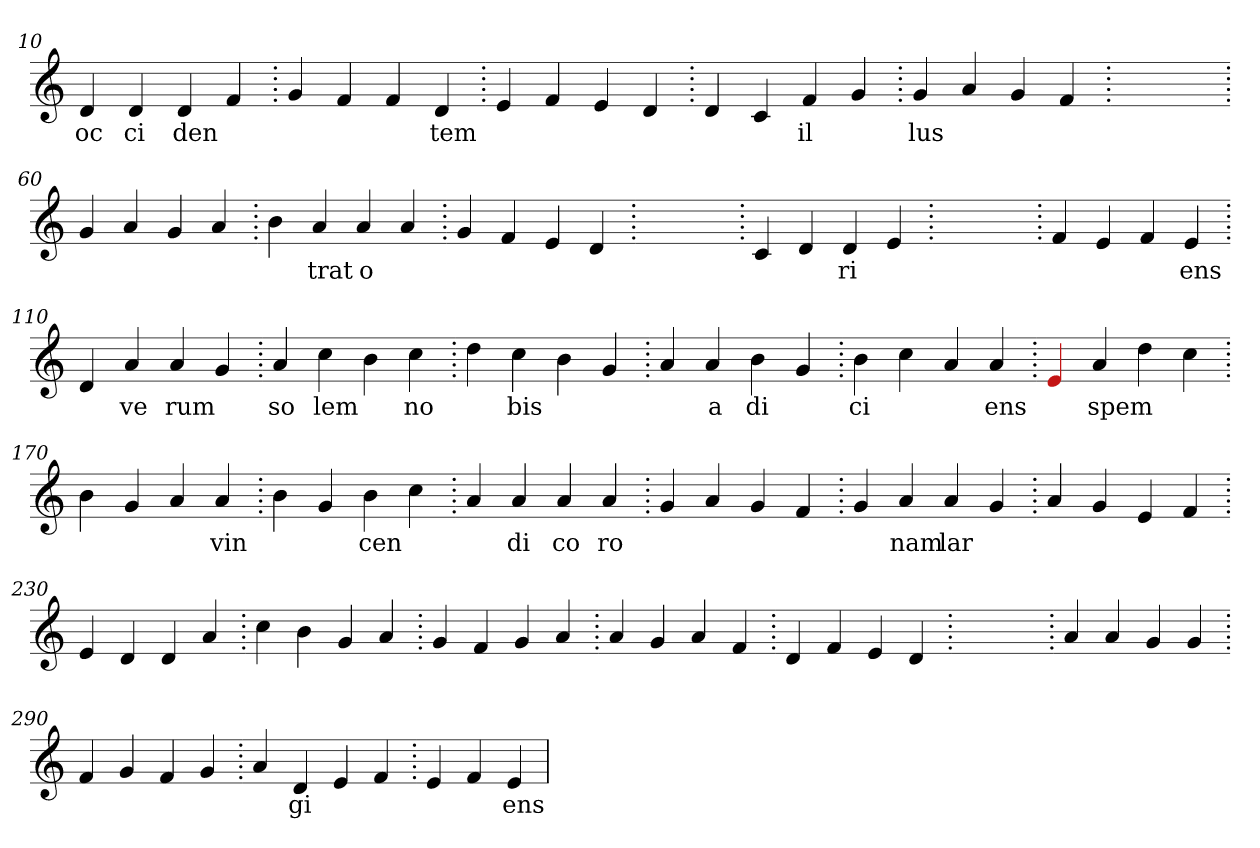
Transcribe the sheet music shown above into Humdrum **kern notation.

**kern	**text
*part1	*part1
*staff1	*staff1
*clefG2	*
=10.	=10.
4d	oc
4d	ci
4d	den
4f	.
=20.	=20.
4g	.
4f	.
4f	.
4d	tem
=30.	=30.
4e	.
4f	.
4e	.
4d	.
=40.	=40.
4d	.
4c	.
4f	il
4g	.
=50.	=50.
4g	lus
4a	.
4g	.
4f	.
=60.	=60.
1ryy	.
=60.	=60.
4g	.
4a	.
4g	.
4a	.
=70.	=70.
4b	.
4a	trat
4a	o
4a	.
=80.	=80.
4g	.
4f	.
4e	.
4d	.
=90.	=90.
1ryy	.
=90.	=90.
4c	.
4d	.
4d	ri
4e	.
=100.	=100.
1ryy	.
=100.	=100.
4f	.
4e	.
4f	.
4e	ens
=110.	=110.
4d	.
4a	ve
4a	rum
4g	.
=120.	=120.
4a	so
4cc	lem
4b	.
4cc	no
=130.	=130.
4dd	.
4cc	bis
4b	.
4g	.
=140.	=140.
4a	.
4a	a
4b	di
4g	.
=150.	=150.
4b	ci
4cc	.
4a	.
4a	ens
=160.	=160.
4Re	.
4a	spem
4dd	.
4cc	.
=170.	=170.
4b	.
4g	.
4a	.
4a	vin
=180.	=180.
4b	.
4g	.
4b	cen
4cc	.
=190.	=190.
4a	.
4a	di
4a	co
4a	ro
=200.	=200.
4g	.
4a	.
4g	.
4f	.
=210.	=210.
4g	.
4a	nam
4a	lar
4g	.
=220.	=220.
4a	.
4g	.
4e	.
4f	.
=230.	=230.
4e	.
4d	.
4d	.
4a	.
=240.	=240.
4cc	.
4b	.
4g	.
4a	.
=250.	=250.
4g	.
4f	.
4g	.
4a	.
=260.	=260.
4a	.
4g	.
4a	.
4f	.
=270.	=270.
4d	.
4f	.
4e	.
4d	.
=280.	=280.
1ryy	.
=280.	=280.
4a	.
4a	.
4g	.
4g	.
=290.	=290.
4f	.
4g	.
4f	.
4g	.
=300.	=300.
4a	.
4d	gi
4e	.
4f	.
=310.	=310.
4e	.
4f	.
4e	ens
=	=
*-	*-
